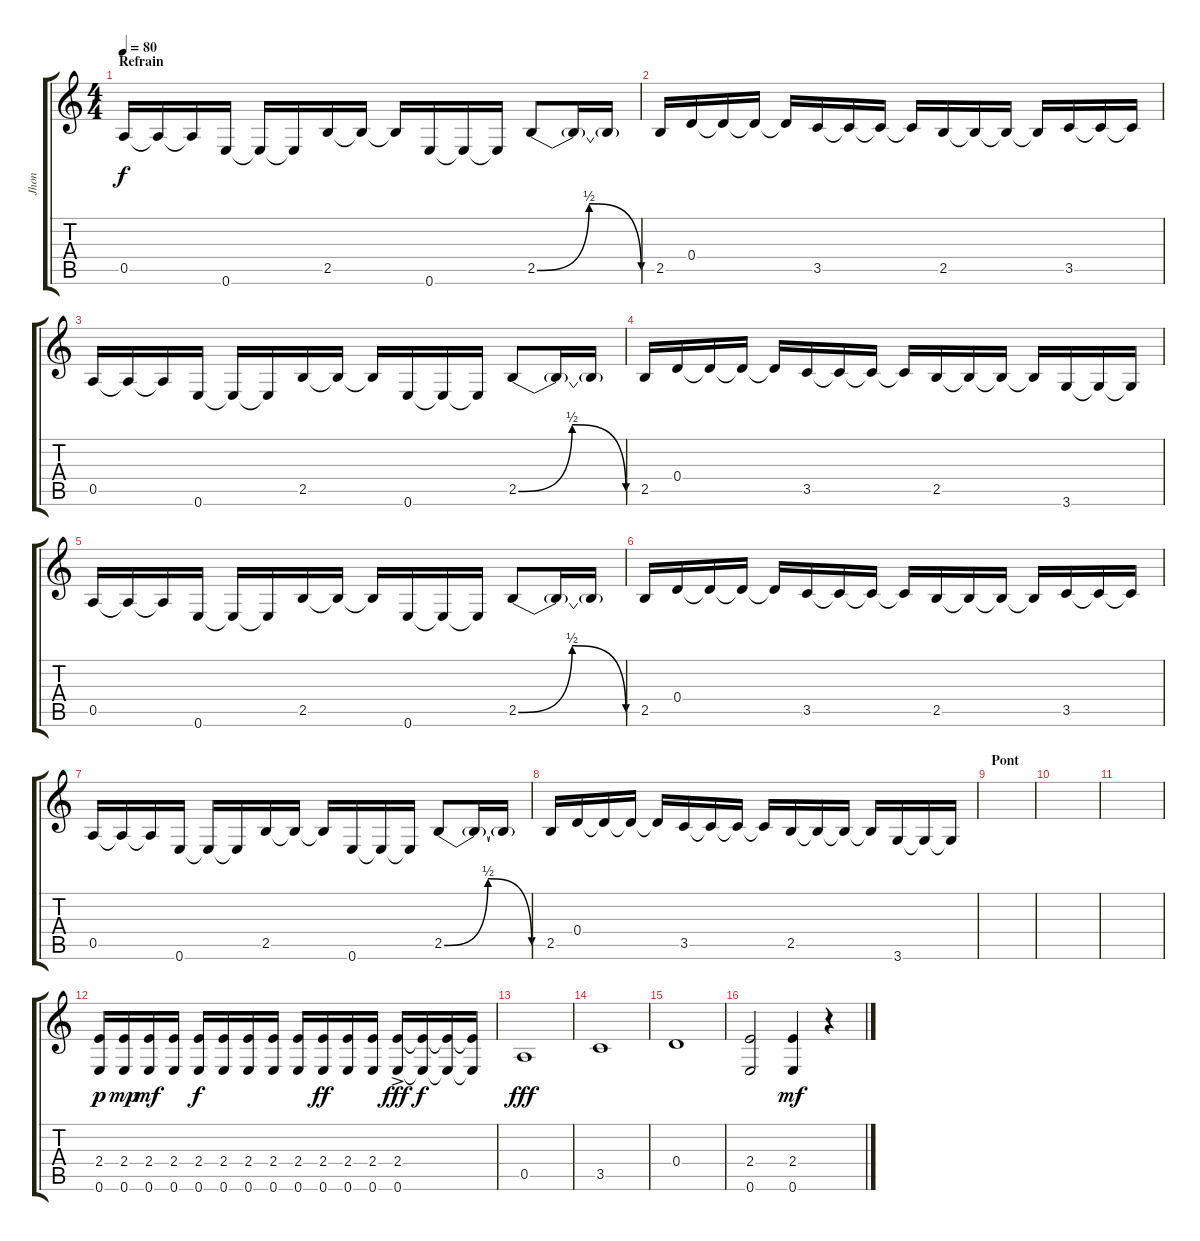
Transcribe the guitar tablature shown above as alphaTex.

\track ("Jhon" "Jhon") {instrument overdrivenguitar}
\staff {score tabs}
\tuning (E4 B3 G3 D3 A2 E2) {hide}
\ts (4 4)
\section ("" "Refrain")
\tempo 80
\clef g2
\ks c
0.5.16{dy f} 0.5{t}.16 0.5{t}.16 0.6.16 0.6{t}.16 0.6{t}.16 2.5.16 2.5{t}.16 2.5{t}.16 0.6.16 0.6{t}.16 0.6{t}.16 2.5{be (bendrelease 0 0 30 2 30 2 60 0)}.8 2.5{t}.16 2.5{t}.16 |
2.5.16 0.4.16 0.4{t}.16 0.4{t}.16 0.4{t}.16 3.5.16 3.5{t}.16 3.5{t}.16 3.5{t}.16 2.5.16 2.5{t}.16 2.5{t}.16 2.5{t}.16 3.5.16 3.5{t}.16 3.5{t}.16 |
0.5.16 0.5{t}.16 0.5{t}.16 0.6.16 0.6{t}.16 0.6{t}.16 2.5.16 2.5{t}.16 2.5{t}.16 0.6.16 0.6{t}.16 0.6{t}.16 2.5{be (bendrelease 0 0 30 2 30 2 60 0)}.8 2.5{t}.16 2.5{t}.16 |
2.5.16 0.4.16 0.4{t}.16 0.4{t}.16 0.4{t}.16 3.5.16 3.5{t}.16 3.5{t}.16 3.5{t}.16 2.5.16 2.5{t}.16 2.5{t}.16 2.5{t}.16 3.6.16 3.6{t}.16 3.6{t}.16 |
0.5.16 0.5{t}.16 0.5{t}.16 0.6.16 0.6{t}.16 0.6{t}.16 2.5.16 2.5{t}.16 2.5{t}.16 0.6.16 0.6{t}.16 0.6{t}.16 2.5{be (bendrelease 0 0 30 2 30 2 60 0)}.8 2.5{t}.16 2.5{t}.16 |
2.5.16 0.4.16 0.4{t}.16 0.4{t}.16 0.4{t}.16 3.5.16 3.5{t}.16 3.5{t}.16 3.5{t}.16 2.5.16 2.5{t}.16 2.5{t}.16 2.5{t}.16 3.5.16 3.5{t}.16 3.5{t}.16 |
0.5.16 0.5{t}.16 0.5{t}.16 0.6.16 0.6{t}.16 0.6{t}.16 2.5.16 2.5{t}.16 2.5{t}.16 0.6.16 0.6{t}.16 0.6{t}.16 2.5{be (bendrelease 0 0 30 2 30 2 60 0)}.8 2.5{t}.16 2.5{t}.16 |
2.5.16 0.4.16 0.4{t}.16 0.4{t}.16 0.4{t}.16 3.5.16 3.5{t}.16 3.5{t}.16 3.5{t}.16 2.5.16 2.5{t}.16 2.5{t}.16 2.5{t}.16 3.6.16 3.6{t}.16 3.6{t}.16 |
\section ("" "Pont")
|
|
|
(2.4 0.6).16{dy p} (2.4 0.6).16{dy mp} (2.4 0.6).16{dy mf} (2.4 0.6).16 (2.4 0.6).16{dy f} (2.4 0.6).16 (2.4 0.6).16 (2.4 0.6).16 (2.4 0.6).16 (2.4 0.6).16{dy ff} (2.4 0.6).16 (2.4 0.6).16 (2.4{ac} 0.6{ac}).16{dy fff} (2.4{t} 0.6{t}).16{dy f} (2.4{t} 0.6{t}).16 (2.4{t} 0.6{t}).16 |
0.5.1{dy fff} |
3.5.1 |
0.4.1 |
(2.4 0.6).2 (2.4 0.6).4{dy mf} r.4
